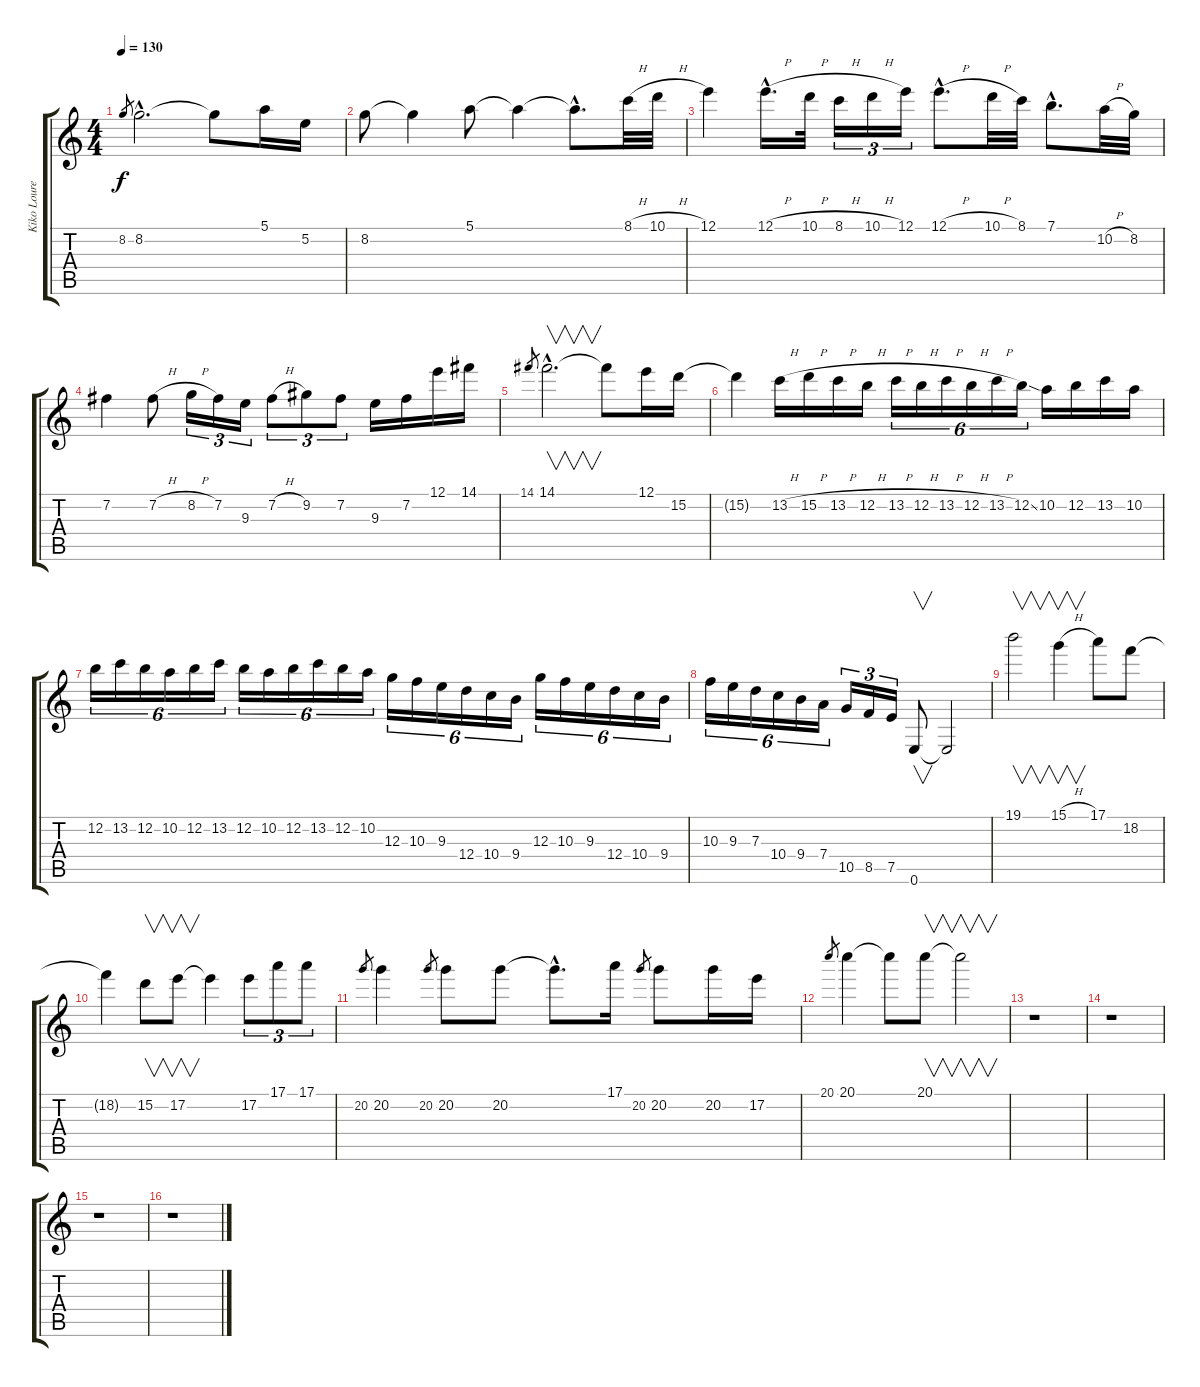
\track ("Kiko Loureiro" "Kiko Loure") {instrument distortionguitar}
\staff {score tabs}
\tuning (E4 B3 G3 D3 A2 E2) {hide}
\ts (4 4)
\tempo 130
\clef g2
\ks c
8.2.8{gr dy f} 8.2{hac}.2{d} 8.2{t}.8 5.1.16 5.2.16 |
8.2.8 8.2{t}.4 5.1.8 5.1{t}.4 5.1{hac t}.8{d} 8.1{h}.32 10.1{h}.32 |
12.1.4 12.1{h hac}.16{d} 10.1{h}.32 8.1{h}.16{tu (3 2)} 10.1{h}.16{tu (3 2)} 12.1.16{tu (3 2)} 12.1{h hac}.8{d} 10.1{h}.32 8.1.32 7.1{hac}.8{d} 10.2{h}.32 8.2.32 |
7.2.4 7.2{h}.8 8.2{h}.16{tu (3 2)} 7.2.16{tu (3 2)} 9.3.16{tu (3 2)} 7.2{h}.8{tu (3 2)} 9.2.8{tu (3 2)} 7.2.8{tu (3 2)} 9.3.16 7.2.16 12.1.16 14.1.16 |
14.1.8{gr} 14.1{hac}.2{v d} 14.1{t}.8 12.1.16 15.2.16 |
15.2{t}.4 13.2{h}.16 15.2{h}.16 13.2{h}.16 12.2{h}.16 13.2{h}.16{tu (6 4)} 12.2{h}.16{tu (6 4)} 13.2{h}.16{tu (6 4)} 12.2{h}.16{tu (6 4)} 13.2{h}.16{tu (6 4)} 12.2{ss}.16{tu (6 4)} 10.2.16 12.2.16 13.2.16 10.2.16 |
12.2.16{tu (6 4)} 13.2.16{tu (6 4)} 12.2.16{tu (6 4)} 10.2.16{tu (6 4)} 12.2.16{tu (6 4)} 13.2.16{tu (6 4)} 12.2.16{tu (6 4)} 10.2.16{tu (6 4)} 12.2.16{tu (6 4)} 13.2.16{tu (6 4)} 12.2.16{tu (6 4)} 10.2.16{tu (6 4)} 12.3.16{tu (6 4)} 10.3.16{tu (6 4)} 9.3.16{tu (6 4)} 12.4.16{tu (6 4)} 10.4.16{tu (6 4)} 9.4.16{tu (6 4)} 12.3.16{tu (6 4)} 10.3.16{tu (6 4)} 9.3.16{tu (6 4)} 12.4.16{tu (6 4)} 10.4.16{tu (6 4)} 9.4.16{tu (6 4)} |
10.3.16{tu (6 4)} 9.3.16{tu (6 4)} 7.3.16{tu (6 4)} 10.4.16{tu (6 4)} 9.4.16{tu (6 4)} 7.4.16{tu (6 4)} 10.5.16{tu (3 2)} 8.5.16{tu (3 2)} 7.5.16{tu (3 2)} 0.6.8{v} 0.6{t}.2 |
19.1.2{v} 15.1{h}.4{v} 17.1.8 18.2.8 |
18.2{t}.4 15.2.8{v} 17.2.8{v} 17.2{t}.4 17.2.8{tu (3 2)} 17.1.8{tu (3 2)} 17.1.8{tu (3 2)} |
20.2.8{gr} 20.2.4 20.2.8{gr} 20.2.8 20.2.8 20.2{hac t}.8{d} 17.1.16 20.2.8{gr} 20.2.8 20.2.16 17.2.16 |
20.1.8{gr} 20.1.4 20.1{t}.8 20.1.8{v} 20.1{t}.2{v} |
r.1 |
r.1 |
r.1 |
r.1
